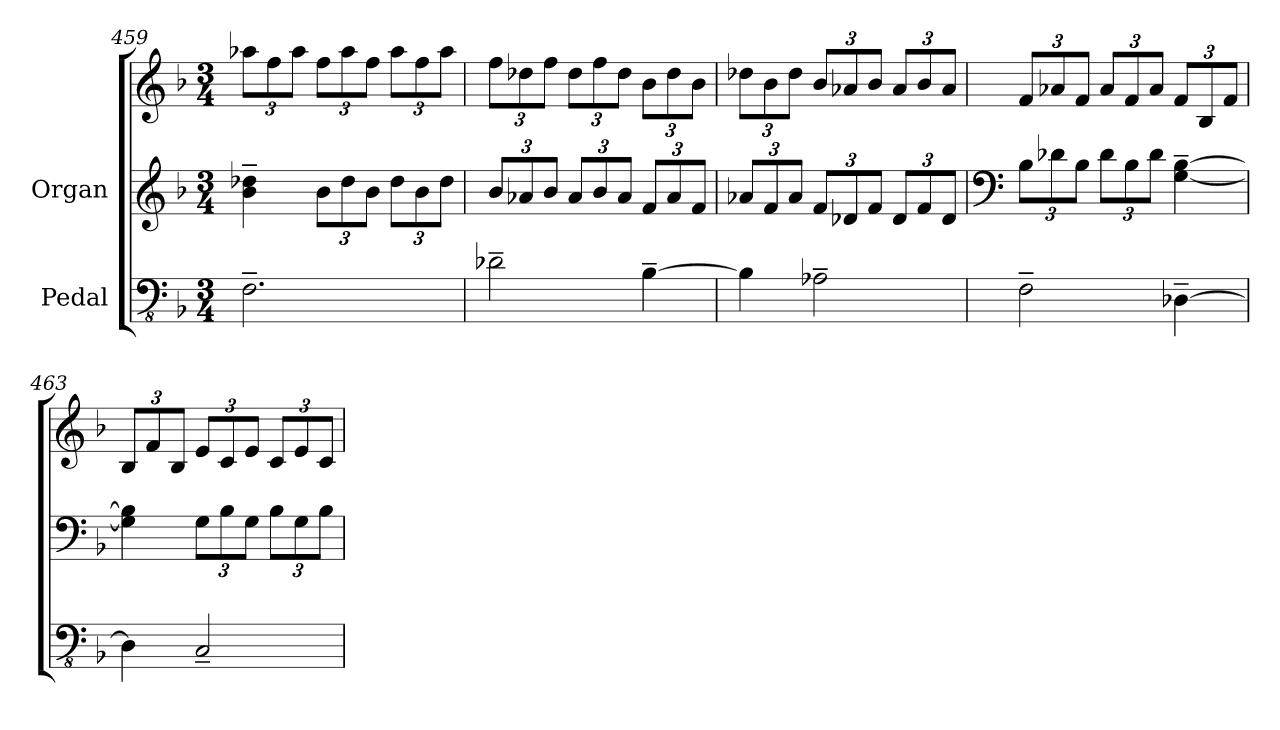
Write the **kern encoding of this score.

**kern	**kern	**kern
*part2	*part1	*part1
*staff3	*staff2	*staff1
*I"Pedal	*I"Organ	*
*clefFv4	*clefG2	*clefG2
*k[b-]	*k[b-]	*k[b-]
*M3/4	*M3/4	*M3/4
*	*	*Xbrackettup
=459	=459	=459
2.FF~\	4b-\~ 4dd-X\~	12aa-X\L
.	.	12ff\
.	.	12aa-\J
*	*Xbrackettup	*
.	12b-\L	12ff\L
.	12dd-\	12aa-\
.	12b-\J	12ff\J
.	12dd-\L	12aa-\L
.	12b-\	12ff\
.	12dd-\J	12aa-\J
!!LO:LB:g=z
=460	=460	=460
2D-X~\	12b-/L	12ff\L
.	12a-X/	12dd-X\
.	12b-/J	12ff\J
.	12a-/L	12dd-\L
.	12b-/	12ff\
.	12a-/J	12dd-\J
[4BB-~\	12f/L	12b-\L
.	12a-/	12dd-\
.	12f/J	12b-\J
=461	=461	=461
4BB-\]	12a-X/L	12dd-X\L
.	12f/	12b-\
.	12a-/J	12dd-\J
2AA-X~\	12f/L	12b-/L
.	12d-X/	12a-X/
.	12f/J	12b-/J
.	12d-/L	12a-/L
.	12f/	12b-/
.	12d-/J	12a-/J
=462	=462	=462
*	*clefF4	*
2FF~\	12B-\L	12f/L
.	12d-X\	12a-X/
.	12B-\J	12f/J
.	12d-\L	12a-/L
.	12B-\	12f/
.	12d-\J	12a-/J
[4DD-X~\	[4G\~ [4B-\~	12f/L
.	.	12B-/
.	.	12f/J
=463	=463	=463
4DD-\]	4G\] 4B-\]	12B-/L
.	.	12f/
.	.	12B-/J
2CC~/	12G\L	12e/L
.	12B-\	12c/
.	12G\J	12e/J
.	12B-\L	12c/L
.	12G\	12e/
.	12B-\J	12c/J
=	=	=
*-	*-	*-
